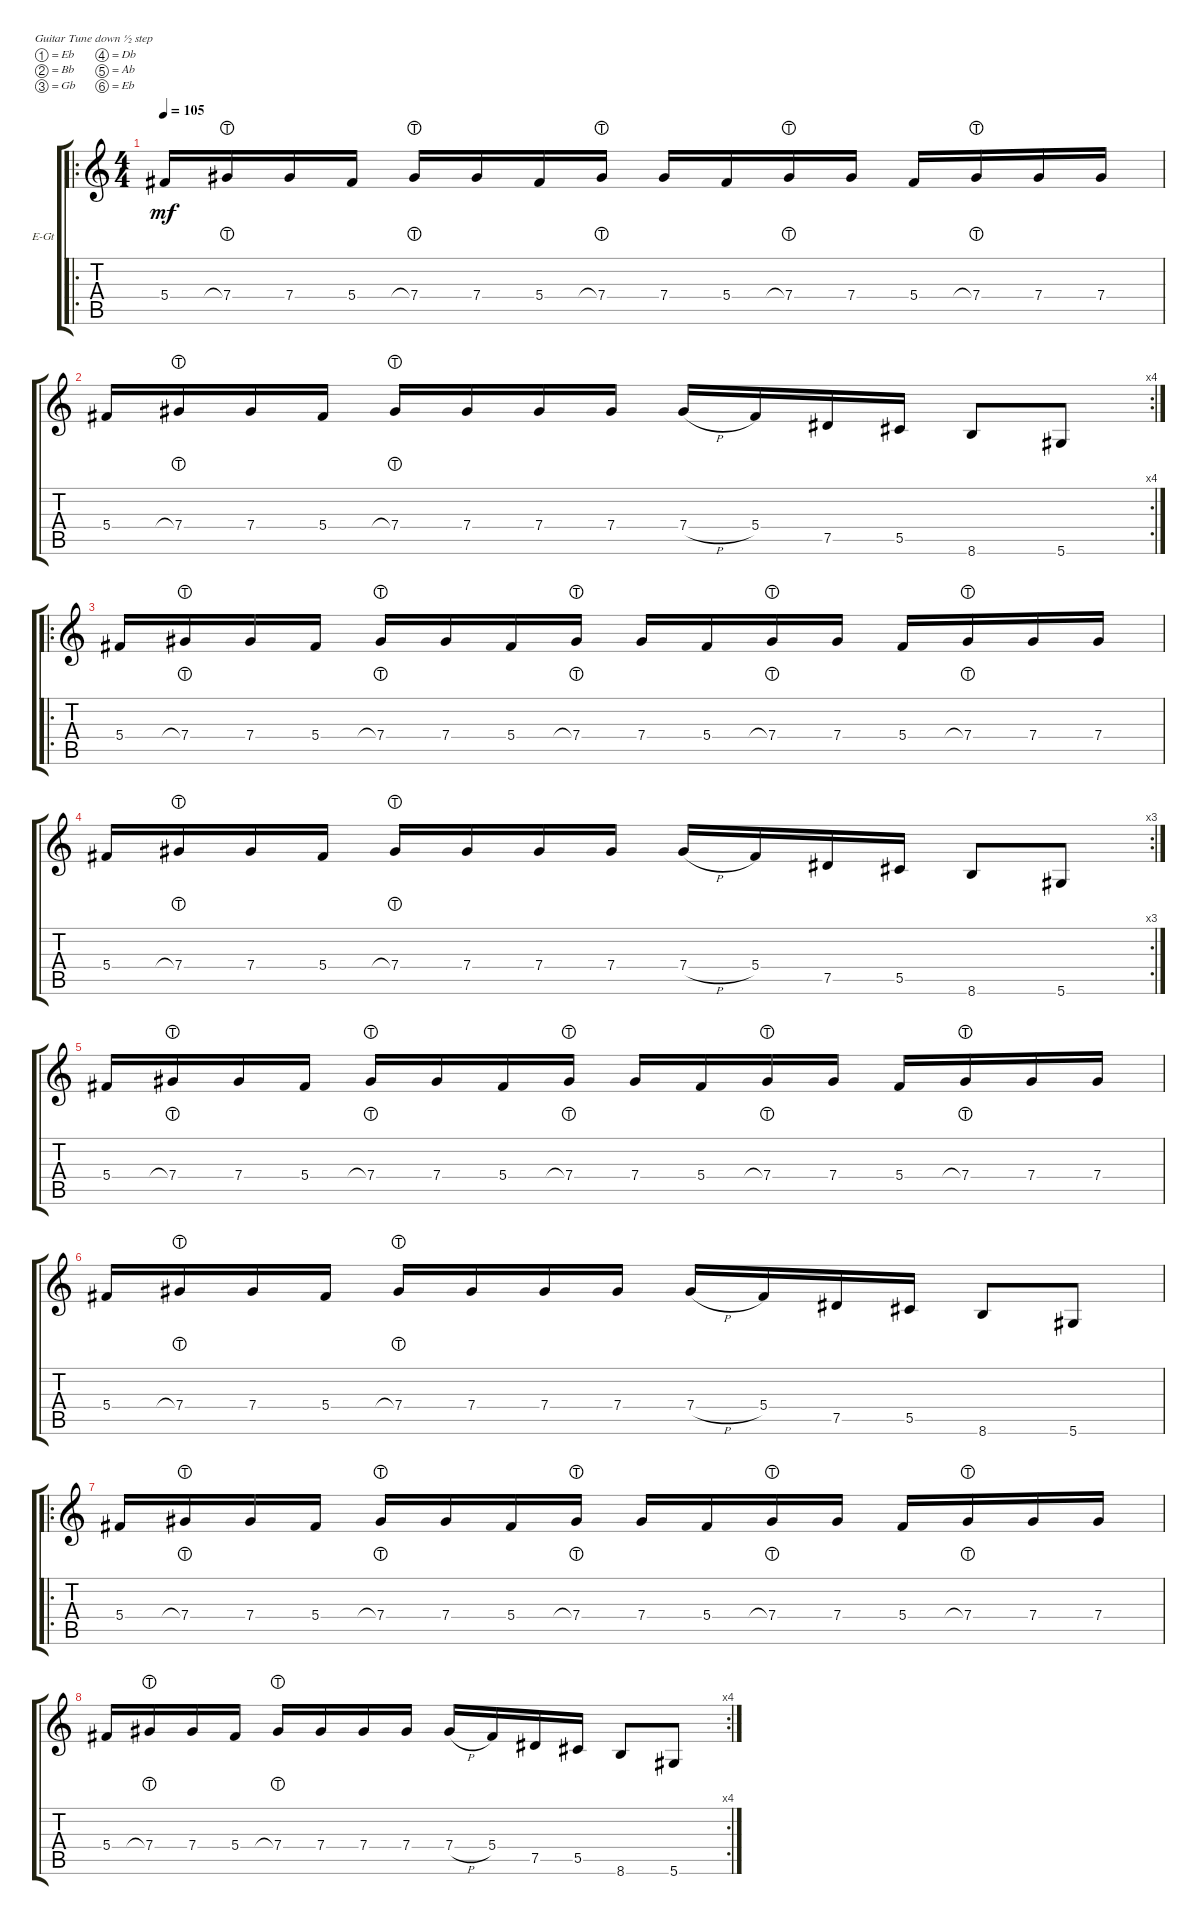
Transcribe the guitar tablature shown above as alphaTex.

\defaultSystemsLayout 4
\bracketExtendMode groupsimilarinstruments
\firstSystemTrackNameOrientation horizontal
\otherSystemsTrackNameOrientation horizontal
\track ("E-Gt Overdriven" "E-Gt") {instrument overdrivenguitar}
\staff {score tabs}
\tuning (Eb4 Bb3 Gb3 Db3 Ab2 Eb2)
\ro
\ts (4 4)
\tempo 105
\clef g2
\ks c
5.4.16{dy mf instrument overdrivenguitar} 7.4{lht}.16 7.4.16 5.4.16 7.4{lht}.16 7.4.16 5.4.16 7.4{lht}.16 7.4.16 5.4.16 7.4{lht}.16 7.4.16 5.4.16 7.4{lht}.16 7.4.16 7.4.16 |
\rc 4
5.4.16 7.4{lht}.16 7.4.16 5.4.16 7.4{lht}.16 7.4.16 7.4.16 7.4.16 7.4{h}.16 5.4.16 7.5.16 5.5.16 8.6.8 5.6.8 |
\ro
5.4.16 7.4{lht}.16 7.4.16 5.4.16 7.4{lht}.16 7.4.16 5.4.16 7.4{lht}.16 7.4.16 5.4.16 7.4{lht}.16 7.4.16 5.4.16 7.4{lht}.16 7.4.16 7.4.16 |
\rc 3
5.4.16 7.4{lht}.16 7.4.16 5.4.16 7.4{lht}.16 7.4.16 7.4.16 7.4.16 7.4{h}.16 5.4.16 7.5.16 5.5.16 8.6.8 5.6.8 |
5.4.16 7.4{lht}.16 7.4.16 5.4.16 7.4{lht}.16 7.4.16 5.4.16 7.4{lht}.16 7.4.16 5.4.16 7.4{lht}.16 7.4.16 5.4.16 7.4{lht}.16 7.4.16 7.4.16 |
5.4.16 7.4{lht}.16 7.4.16 5.4.16 7.4{lht}.16 7.4.16 7.4.16 7.4.16 7.4{h}.16 5.4.16 7.5.16 5.5.16 8.6.8 5.6.8 |
\ro
5.4.16 7.4{lht}.16 7.4.16 5.4.16 7.4{lht}.16 7.4.16 5.4.16 7.4{lht}.16 7.4.16 5.4.16 7.4{lht}.16 7.4.16 5.4.16 7.4{lht}.16 7.4.16 7.4.16 |
\rc 4
5.4.16 7.4{lht}.16 7.4.16 5.4.16 7.4{lht}.16 7.4.16 7.4.16 7.4.16 7.4{h}.16 5.4.16 7.5.16 5.5.16 8.6.8 5.6.8
